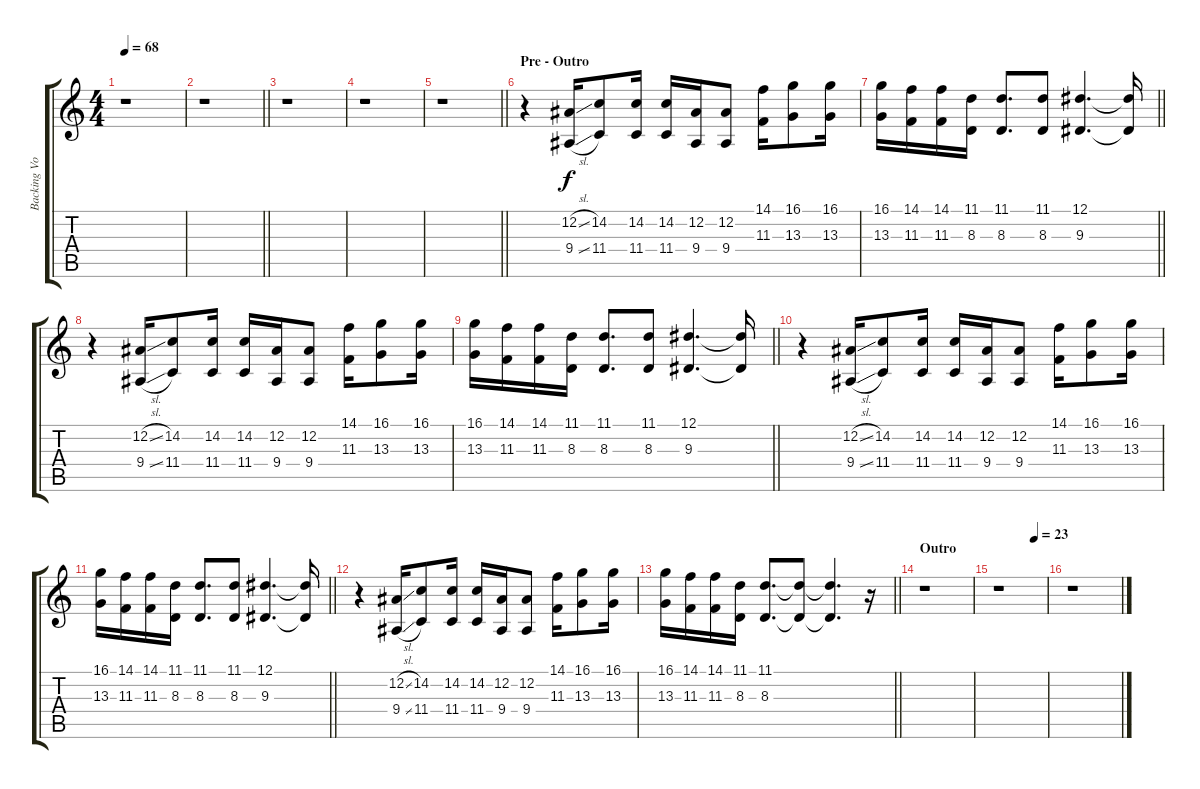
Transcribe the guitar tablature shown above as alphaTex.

\track ("Backing Vocals" "Backing Vo") {instrument lead2sawtooth}
\staff {score tabs}
\tuning (Eb4 Bb3 Gb3 Db3 Ab2 Eb2) {hide}
\ts (4 4)
\tempo 68
\clef g2
\ks c
r.1{dy f} |
\barLineRight lightlight
r.1 |
r.1 |
r.1 |
\barLineRight lightlight
r.1 |
\section ("" "Pre - Outro")
r.4 (12.2{sl} 9.4{sl}).16 (14.2 11.4).8 (14.2 11.4).16 (14.2 11.4).16 (12.2 9.4).16 (12.2 9.4).8 (14.1 11.3).16 (16.1 13.3).8 (16.1 13.3).16 |
\barLineRight lightlight
(16.1 13.3).16 (14.1 11.3).16 (14.1 11.3).16 (11.1 8.3).16 (11.1 8.3).8{d} (11.1 8.3).8 (12.1 9.3).4{d} (12.1{t} 9.3{t}).16 |
r.4 (12.2{sl} 9.4{sl}).16 (14.2 11.4).8 (14.2 11.4).16 (14.2 11.4).16 (12.2 9.4).16 (12.2 9.4).8 (14.1 11.3).16 (16.1 13.3).8 (16.1 13.3).16 |
\barLineRight lightlight
(16.1 13.3).16 (14.1 11.3).16 (14.1 11.3).16 (11.1 8.3).16 (11.1 8.3).8{d} (11.1 8.3).8 (12.1 9.3).4{d} (12.1{t} 9.3{t}).16 |
r.4 (12.2{sl} 9.4{sl}).16 (14.2 11.4).8 (14.2 11.4).16 (14.2 11.4).16 (12.2 9.4).16 (12.2 9.4).8 (14.1 11.3).16 (16.1 13.3).8 (16.1 13.3).16 |
\barLineRight lightlight
(16.1 13.3).16 (14.1 11.3).16 (14.1 11.3).16 (11.1 8.3).16 (11.1 8.3).8{d} (11.1 8.3).8 (12.1 9.3).4{d} (12.1{t} 9.3{t}).16 |
r.4 (12.2{sl} 9.4{sl}).16 (14.2 11.4).8 (14.2 11.4).16 (14.2 11.4).16 (12.2 9.4).16 (12.2 9.4).8 (14.1 11.3).16 (16.1 13.3).8 (16.1 13.3).16 |
\barLineRight lightlight
(16.1 13.3).16 (14.1 11.3).16 (14.1 11.3).16 (11.1 8.3).16 (11.1 8.3).8{d} (11.1{t} 8.3{t}).8 (11.1{t} 8.3{t}).4{d} r.16 |
\section ("" "Outro")
r.1 |
\tempo (23 0.75)
r.1 |
r.1
